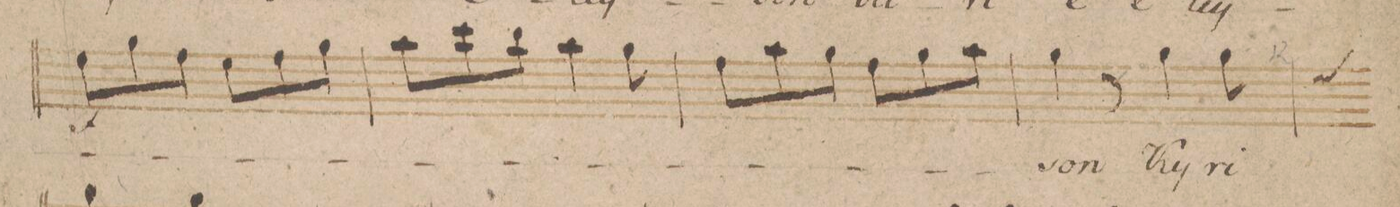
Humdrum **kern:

**kern	**text	**dynam
*I"Alto.	*	*
*clefC3	*	*
*k[b-]	*	*
*M6/8	*	*
8f\L	.	f
8a\	.	.
8g\J	.	.
8f\L	.	.
8g\	.	.
8a\J	.	.
=13	=13	=13
8b-\L	.	.
8dd\	.	.
8cc\J	.	.
4b-\	.	.
8a\	.	.
=14	=14	=14
8g\L	.	.
8b-\	.	.
8a\J	.	.
8g\L	.	.
8a\	.	.
8b-\J	.	.
=15	=15	=15
4a\	-son	.
8r	.	.
4a\	Ky-	.
8a\	-ri-	.
=16	=16	=16
*-	*-	*-
